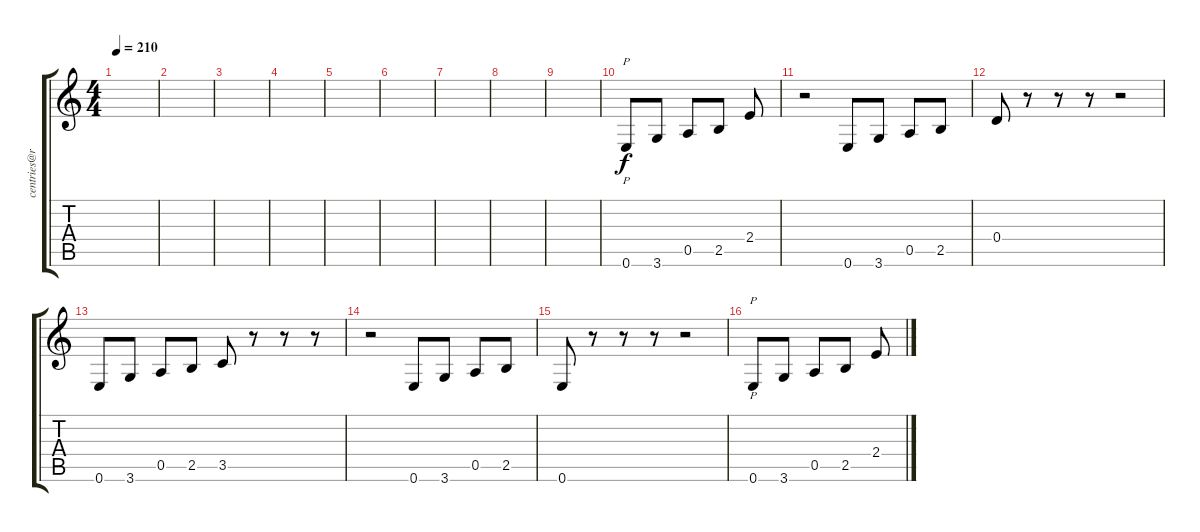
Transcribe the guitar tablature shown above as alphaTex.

\track ("" "centries@r") {instrument overdrivenguitar}
\staff {score tabs}
\tuning (E4 B3 G3 D3 A2 E2) {hide}
\ts (4 4)
\tempo 210
\clef g2
\ks c
|
|
|
|
|
|
|
|
|
0.6.8{p} 3.6.8 0.5.8 2.5.8 2.4.8 |
r.2 0.6.8 3.6.8 0.5.8 2.5.8 |
0.4.8 r.8 r.8 r.8 r.2 |
0.6.8 3.6.8 0.5.8 2.5.8 3.5.8 r.8 r.8 r.8 |
r.2 0.6.8 3.6.8 0.5.8 2.5.8 |
0.6.8 r.8 r.8 r.8 r.2 |
0.6.8{p} 3.6.8 0.5.8 2.5.8 2.4.8
